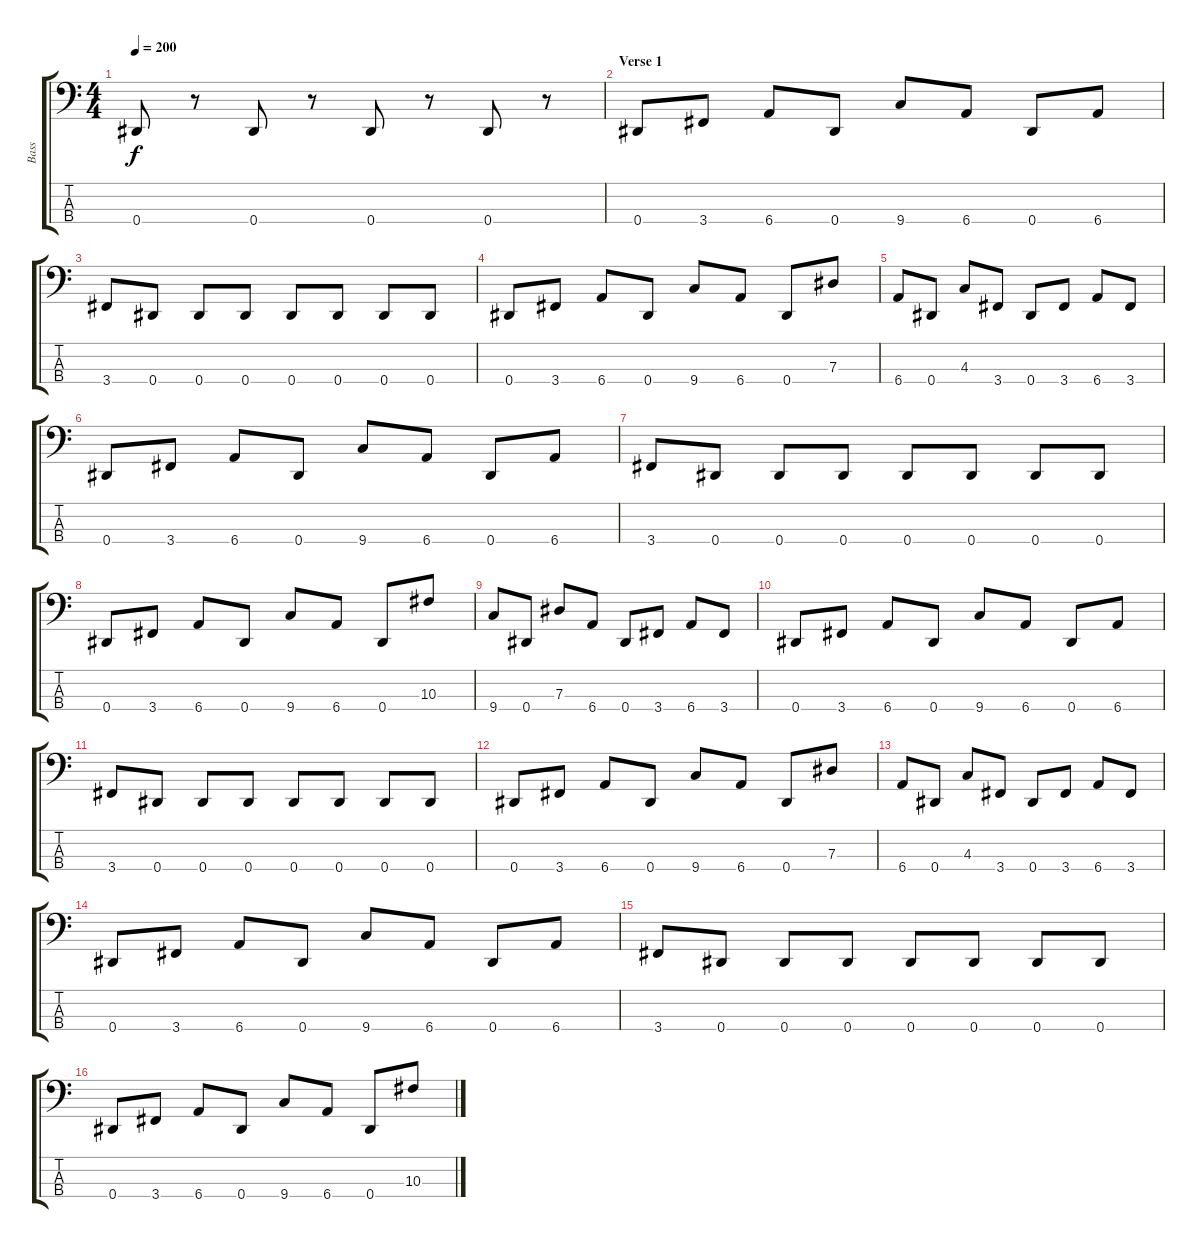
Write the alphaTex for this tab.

\track ("Bass" "Bass") {instrument electricbasspick}
\staff {score tabs}
\tuning (Gb2 Db2 Ab1 Eb1) {hide}
\ts (4 4)
\tempo 200
\clef f4
\ks c
0.4.8{dy f} r.8 0.4.8 r.8 0.4.8 r.8 0.4.8 r.8 |
\section ("" "Verse 1")
0.4.8 3.4.8 6.4.8 0.4.8 9.4.8 6.4.8 0.4.8 6.4.8 |
3.4.8 0.4.8 0.4.8 0.4.8 0.4.8 0.4.8 0.4.8 0.4.8 |
0.4.8 3.4.8 6.4.8 0.4.8 9.4.8 6.4.8 0.4.8 7.3.8 |
6.4.8 0.4.8 4.3.8 3.4.8 0.4.8 3.4.8 6.4.8 3.4.8 |
0.4.8 3.4.8 6.4.8 0.4.8 9.4.8 6.4.8 0.4.8 6.4.8 |
3.4.8 0.4.8 0.4.8 0.4.8 0.4.8 0.4.8 0.4.8 0.4.8 |
0.4.8 3.4.8 6.4.8 0.4.8 9.4.8 6.4.8 0.4.8 10.3.8 |
9.4.8 0.4.8 7.3.8 6.4.8 0.4.8 3.4.8 6.4.8 3.4.8 |
0.4.8 3.4.8 6.4.8 0.4.8 9.4.8 6.4.8 0.4.8 6.4.8 |
3.4.8 0.4.8 0.4.8 0.4.8 0.4.8 0.4.8 0.4.8 0.4.8 |
0.4.8 3.4.8 6.4.8 0.4.8 9.4.8 6.4.8 0.4.8 7.3.8 |
6.4.8 0.4.8 4.3.8 3.4.8 0.4.8 3.4.8 6.4.8 3.4.8 |
0.4.8 3.4.8 6.4.8 0.4.8 9.4.8 6.4.8 0.4.8 6.4.8 |
3.4.8 0.4.8 0.4.8 0.4.8 0.4.8 0.4.8 0.4.8 0.4.8 |
0.4.8 3.4.8 6.4.8 0.4.8 9.4.8 6.4.8 0.4.8 10.3.8
